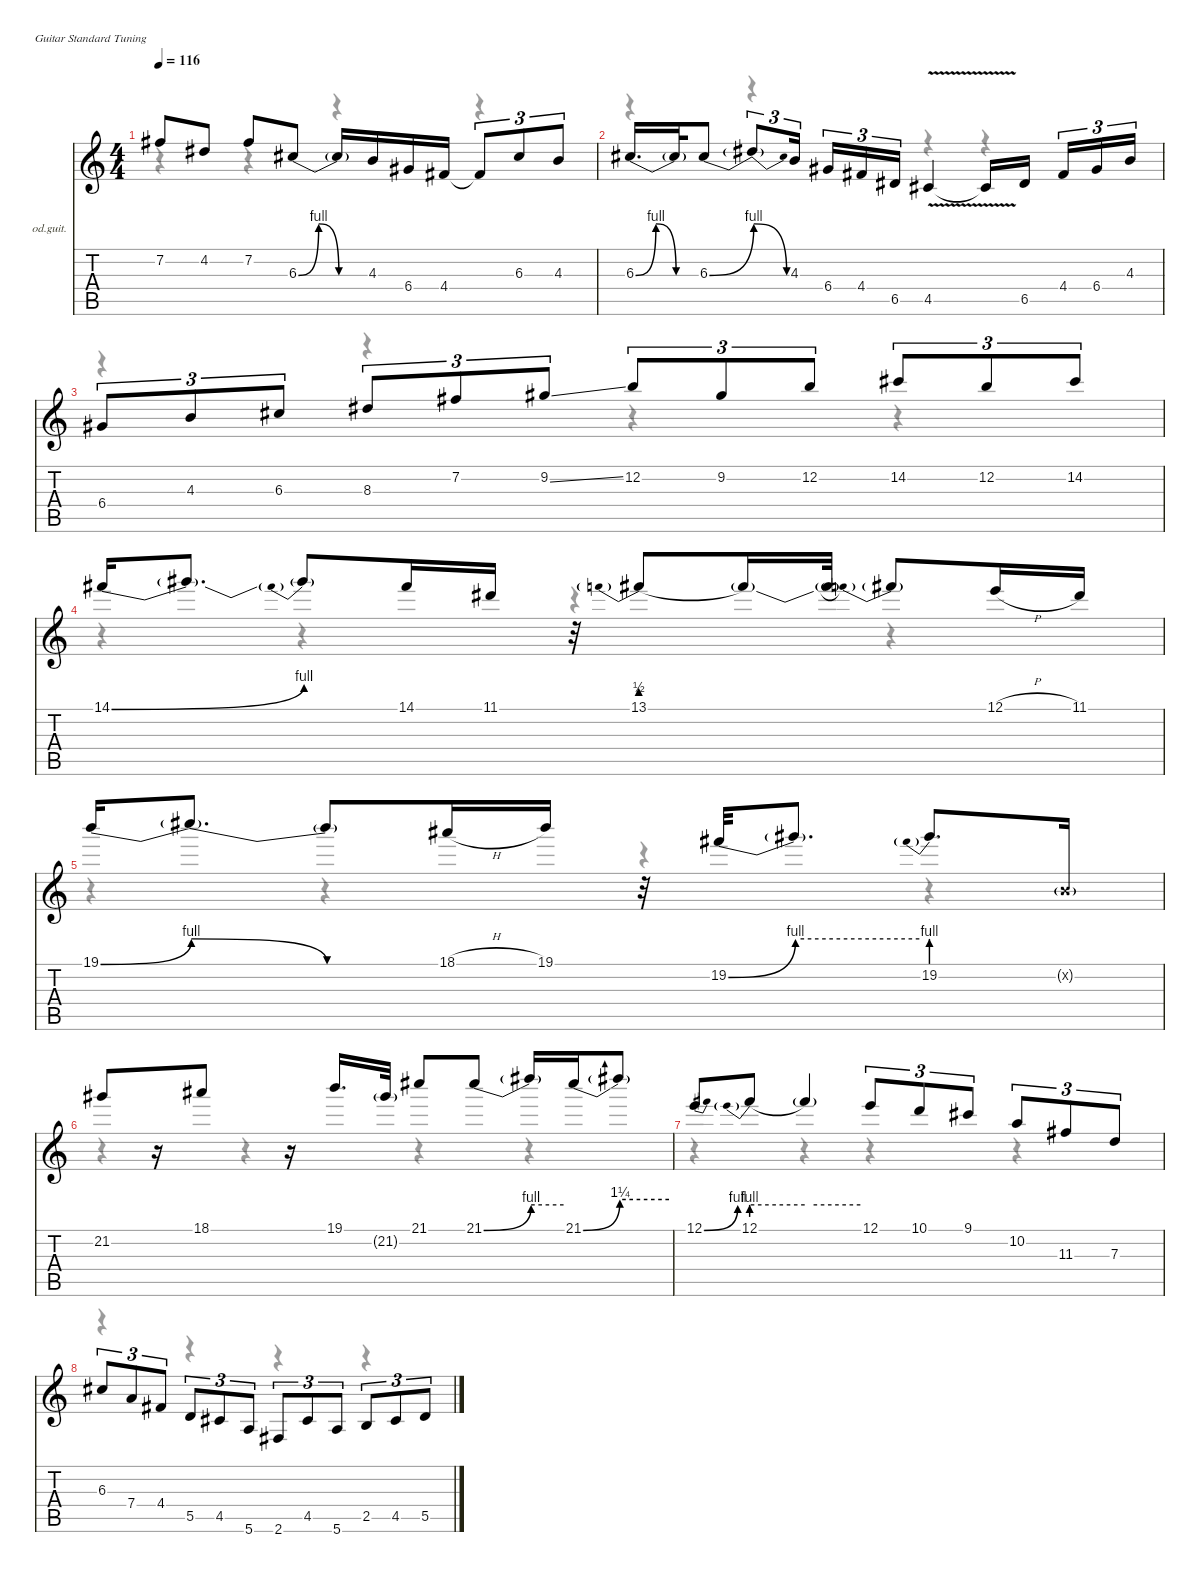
\defaultSystemsLayout 4
\hideDynamics
\bracketExtendMode nobrackets
\firstSystemTrackNameOrientation horizontal
\otherSystemsTrackNameOrientation horizontal
\chordDiagramsInScore
\track ("Lead Guitar ( Jason Becker )" "od.guit.") {instrument overdrivenguitar}
\staff {score tabs}
\tuning (E4 B3 G3 D3 A2 E2)
\voice
\ts (4 4)
\tempo 116
\clef g2
\ks c
7.2{acc #}.8{dy f beam Up} 4.2{acc #}.8{beam Up} 7.2{acc #}.8{beam Up} 6.3{be (bendrelease 0 0 30 4 30 4 60 0) acc #}.8{beam Up} 6.3{be (hold 0 0 60 0) t acc #}.16{beam Up} 4.3.16{beam Up} 6.4{acc #}.16{beam Up} 4.4{acc #}.16{beam Up} 4.4{t acc #}.8{tu (3 2) beam Up} 6.3{acc #}.8{tu (3 2) beam Up} 4.3.8{tu (3 2) beam Up} |
6.3{be (bendrelease 0 0 30 4 30 4 60 0) acc #}.16{d beam Up} 6.3{be (hold 0 0 60 0) t acc #}.32{beam Up} 6.3{be (bend 0 0 60 4) acc #}.8{beam Up} 6.3{be (release 0 4 60 0) t}.8{tu (3 2) beam Up} 4.3.16{tu (3 2) beam Up} 6.4{acc #}.16{tu (3 2) beam Up} 4.4{acc #}.16{tu (3 2) beam Up} 6.5{acc #}.16{tu (3 2) beam Up} 4.5{v acc #}.4{beam Up} 4.5{v t acc #}.16{beam Up} 6.5{acc #}.16{beam Up} 4.4{acc #}.16{tu (3 2) beam Up} 6.4{acc #}.16{tu (3 2) beam Up} 4.3.16{tu (3 2) beam Up} |
6.4{acc #}.8{tu (3 2) beam Up} 4.3.8{tu (3 2) beam Up} 6.3{acc #}.8{tu (3 2) beam Up} 8.3{acc #}.8{tu (3 2) beam Up} 7.2{acc #}.8{tu (3 2) beam Up} 9.2{ss acc #}.8{tu (3 2) beam Up} 12.2.8{tu (3 2) beam Up} 9.2{acc #}.8{tu (3 2) beam Up} 12.2.8{tu (3 2) beam Up} 14.2{acc #}.8{tu (3 2) beam Up} 12.2.8{tu (3 2) beam Up} 14.2{acc #}.8{tu (3 2) beam Up} |
14.1{be (bend 0 0 60 4) acc #}.16{beam Up} 14.1{t}.8{d beam Up} 14.1{be (prebend 0 4 60 4) t}.8{beam Up} 14.1{acc #}.16{beam Up} 11.1{acc #}.16{beam Up} r.32{beam Up} 13.1{be (prebend 0 2 60 2)}.8{beam Up} 13.1{t}.16{beam Up} 13.1{t}.32{beam Up} 13.1{be (prebend 0 2 60 2) t}.8{beam Up} 12.1{h}.16{beam Up} 11.1{acc #}.16{beam Up} |
19.1{be (bend 0 0 60 4)}.16{beam Up} 19.1{be (release 0 4 60 0) t}.8{d beam Up} 19.1{be (hold 0 0 60 0) t}.8{beam Up} 18.1{h acc #}.16{beam Up} 19.1.16{beam Up} r.32{beam Up} 19.2{be (bend 0 0 60 4) acc #}.32{beam Up} 19.2{be (hold 0 4 60 4) t}.8{d beam Up} 19.2{be (prebend 0 4 60 4)}.8{d beam Up} 0.2{g x}.16{beam Up} |
21.2{acc #}.8{beam Up} r.16{beam Up} 18.1{acc #}.8{beam Up} r.16{beam Up} 19.1.16{d beam Up} 21.2{g acc #}.32{dy mf beam Up} 21.1{acc #}.8{dy f beam Up} 21.1{be (bend 0 0 60 4) acc #}.8{beam Up} 21.1{be (hold 0 4 60 4) t}.16{beam Up} 21.1{be (bend 0 0 60 5) acc #}.16{beam Up} 21.1{be (hold 0 5 60 5) t}.8{beam Up} |
12.1{be (bend 0 0 30 4)}.8{beam Up} 12.1{be (prebend 0 4 60 4)}.8{beam Up} 12.1{be (hold 0 4 60 4) t}.4{beam Up} 12.1.8{tu (3 2) beam Up} 10.1.8{tu (3 2) beam Up} 9.1{acc #}.8{tu (3 2) beam Up} 10.2.8{tu (3 2) beam Up} 11.3{acc #}.8{tu (3 2) beam Up} 7.3.8{tu (3 2) beam Up} |
6.3{acc #}.8{tu (3 2) beam Up} 7.4.8{tu (3 2) beam Up} 4.4{acc #}.8{tu (3 2) beam Up} 5.5.8{tu (3 2) beam Up} 4.5{acc #}.8{tu (3 2) beam Up} 5.6.8{tu (3 2) beam Up} 2.6{acc #}.8{tu (3 2) beam Up} 4.5{acc #}.8{tu (3 2) beam Up} 5.6.8{tu (3 2) beam Up} 2.5.8{tu (3 2) beam Up} 4.5{acc #}.8{tu (3 2) beam Up} 5.5.8{tu (3 2) beam Up}
\voice
\clef g2
\ottava regular
\simile none
\ks c
r.4{dy mf beam Down} r.4{beam Down} r.4{beam Down} r.4{beam Down} |
r.4{beam Down} r.4{beam Down} r.4{beam Down} r.4{beam Down} |
r.4{beam Down} r.4{beam Down} r.4{beam Down} r.4{beam Down} |
r.4{beam Down} r.4{beam Down} r.4{beam Down} r.4{beam Down} |
r.4{beam Down} r.4{beam Down} r.4{beam Down} r.4{beam Down} |
r.4{beam Down} r.4{beam Down} r.4{beam Down} r.4{beam Down} |
r.4{beam Down} r.4{beam Down} r.4{beam Down} r.4{beam Down} |
r.4{beam Down} r.4{beam Down} r.4{beam Down} r.4{beam Down}
